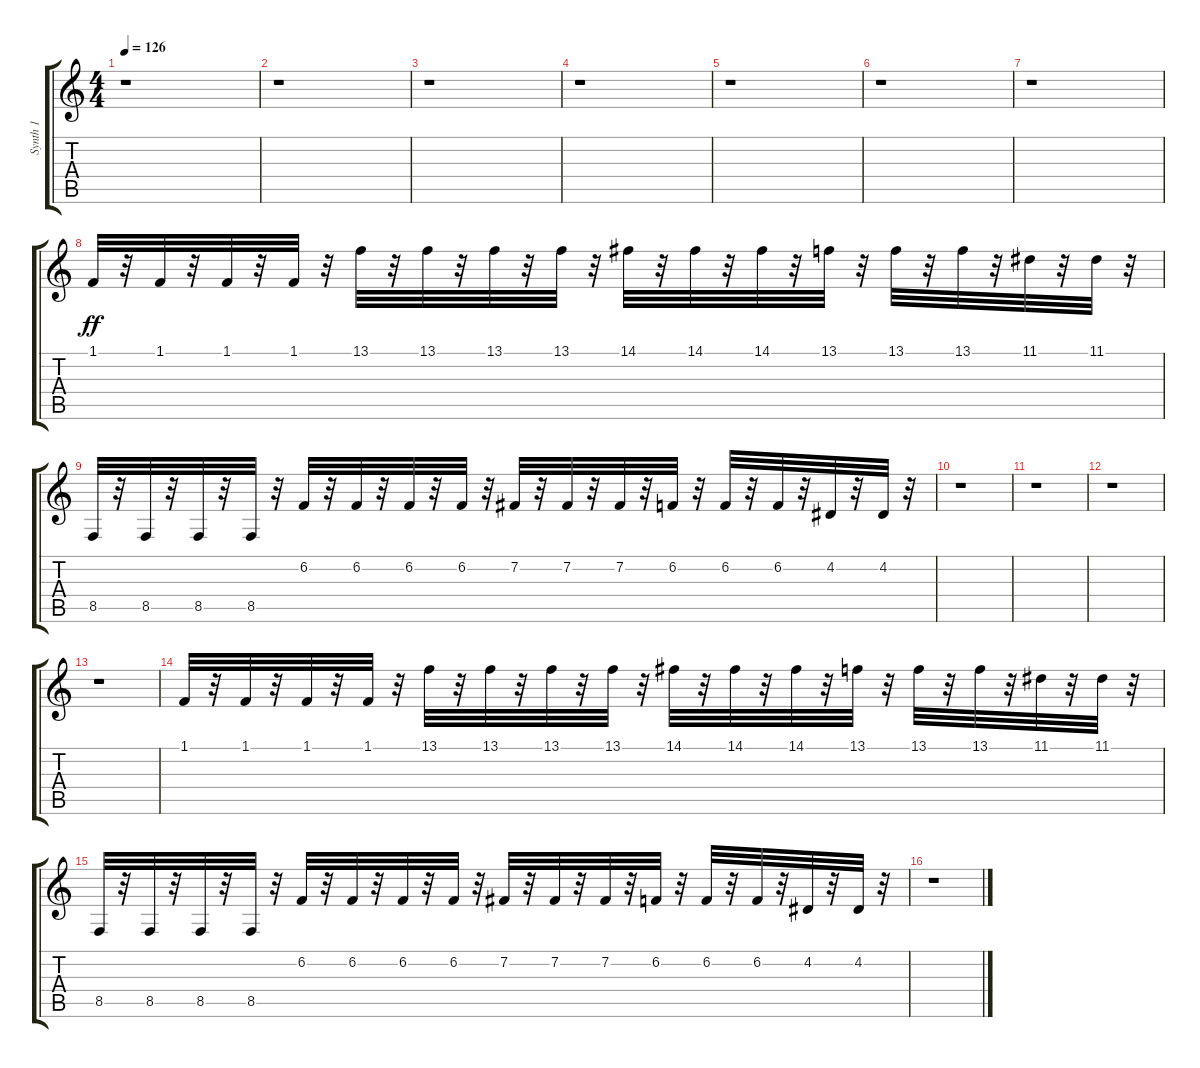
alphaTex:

\track ("Synth 1" "Synth 1") {instrument pad3polysynth}
\staff {score tabs}
\tuning (E4 B3 G3 D3 A2 E2) {hide}
\ts (4 4)
\tempo 126
\clef g2
\ks c
r.1{dy ff} |
r.1 |
r.1 |
r.1 |
r.1 |
r.1 |
r.1 |
1.1.32 r.32 1.1.32 r.32 1.1.32 r.32 1.1.32 r.32 13.1.32 r.32 13.1.32 r.32 13.1.32 r.32 13.1.32 r.32 14.1.32 r.32 14.1.32 r.32 14.1.32 r.32 13.1.32 r.32 13.1.32 r.32 13.1.32 r.32 11.1.32 r.32 11.1.32 r.32 |
8.5.32 r.32 8.5.32 r.32 8.5.32 r.32 8.5.32 r.32 6.2.32 r.32 6.2.32 r.32 6.2.32 r.32 6.2.32 r.32 7.2.32 r.32 7.2.32 r.32 7.2.32 r.32 6.2.32 r.32 6.2.32 r.32 6.2.32 r.32 4.2.32 r.32 4.2.32 r.32 |
r.1 |
r.1 |
r.1 |
r.1 |
1.1.32 r.32 1.1.32 r.32 1.1.32 r.32 1.1.32 r.32 13.1.32 r.32 13.1.32 r.32 13.1.32 r.32 13.1.32 r.32 14.1.32 r.32 14.1.32 r.32 14.1.32 r.32 13.1.32 r.32 13.1.32 r.32 13.1.32 r.32 11.1.32 r.32 11.1.32 r.32 |
8.5.32 r.32 8.5.32 r.32 8.5.32 r.32 8.5.32 r.32 6.2.32 r.32 6.2.32 r.32 6.2.32 r.32 6.2.32 r.32 7.2.32 r.32 7.2.32 r.32 7.2.32 r.32 6.2.32 r.32 6.2.32 r.32 6.2.32 r.32 4.2.32 r.32 4.2.32 r.32 |
r.1
